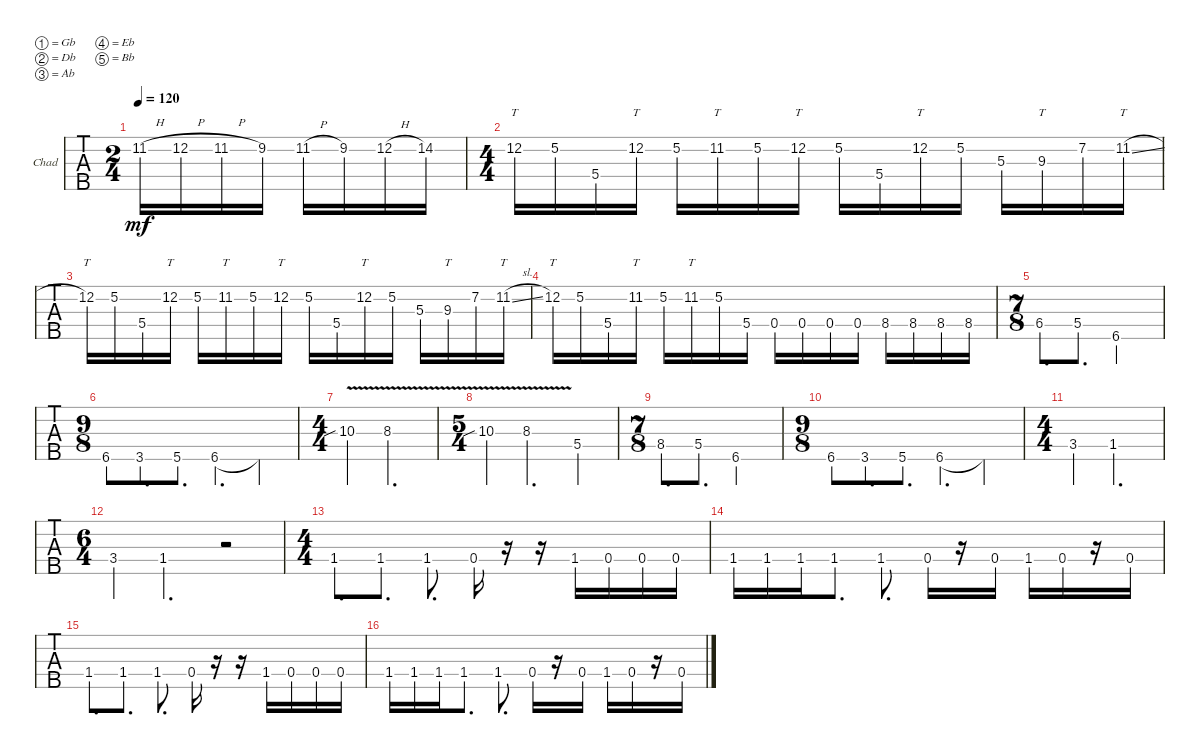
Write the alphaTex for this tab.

\defaultSystemsLayout 4
\bracketExtendMode groupsimilarinstruments
\firstSystemTrackNameOrientation horizontal
\otherSystemsTrackNameOrientation horizontal
\track ("Chad" "Chad") {instrument electricbassfinger}
\staff {tabs}
\tuning (Gb2 Db2 Ab1 Eb1 Bb0)
\ts (2 4)
\tempo 120
\clef f4
\ks c
11.2{h}.16{dy mf} 12.2{h}.16 11.2{h}.16 9.2.16 11.2{h}.16 9.2.16 12.2{h}.16 14.2.16 |
\ts (4 4)
12.2.16{tt} 5.2.16 5.4.16 12.2.16{tt} 5.2.16 11.2.16{tt} 5.2.16 12.2.16{tt} 5.2.16 5.4.16 12.2.16{tt} 5.2.16 5.3.16 9.3.16{tt} 7.2.16 11.2{sl}.16{tt} |
12.2.16{tt} 5.2.16 5.4.16 12.2.16{tt} 5.2.16 11.2.16{tt} 5.2.16 12.2.16{tt} 5.2.16 5.4.16 12.2.16{tt} 5.2.16 5.3.16 9.3.16{tt} 7.2.16 11.2{sl}.16{tt} |
12.2.16{tt} 5.2.16 5.4.16 11.2.16{tt} 5.2.16 11.2.16{tt} 5.2.16 5.4.16 0.4.16 0.4.16 0.4.16 0.4.16 8.4.16 8.4.16 8.4.16 8.4.16 |
\ts (7 8)
6.4.8{d} 5.4.8{d} 6.5.2 |
\ts (9 8)
6.5.8 3.5.8{d} 5.5.8{d} 6.5.4{d} 6.5{t}.4 |
\ts (4 4)
10.3{v sib}.4 8.3{v}.2{d} |
\ts (5 4)
10.3{v sib}.4 8.3{v}.2{d} 5.4.4 |
\ts (7 8)
8.4.8{d} 5.4.8{d} 6.5.2 |
\ts (9 8)
6.5.8 3.5.8{d} 5.5.8{d} 6.5.4{d} 6.5{t}.4 |
\ts (4 4)
3.4.4 1.4.2{d} |
\ts (6 4)
\scale
0.381903 3.4.4 1.4.2{d} r.2 |
\ts (4 4)
1.4.8{d} 1.4.8{d} 1.4.8{d} 0.4.16 r.16 r.16 1.4.16 0.4.16 0.4.16 0.4.16 |
1.4.16 1.4.16 1.4.16 1.4.8{d} 1.4.8{d} 0.4.16 r.16 0.4.16 1.4.16 0.4.16 r.16 0.4.16 |
1.4.8{d} 1.4.8{d} 1.4.8{d} 0.4.16 r.16 r.16 1.4.16 0.4.16 0.4.16 0.4.16 |
1.4.16 1.4.16 1.4.16 1.4.8{d} 1.4.8{d} 0.4.16 r.16 0.4.16 1.4.16 0.4.16 r.16 0.4.16
